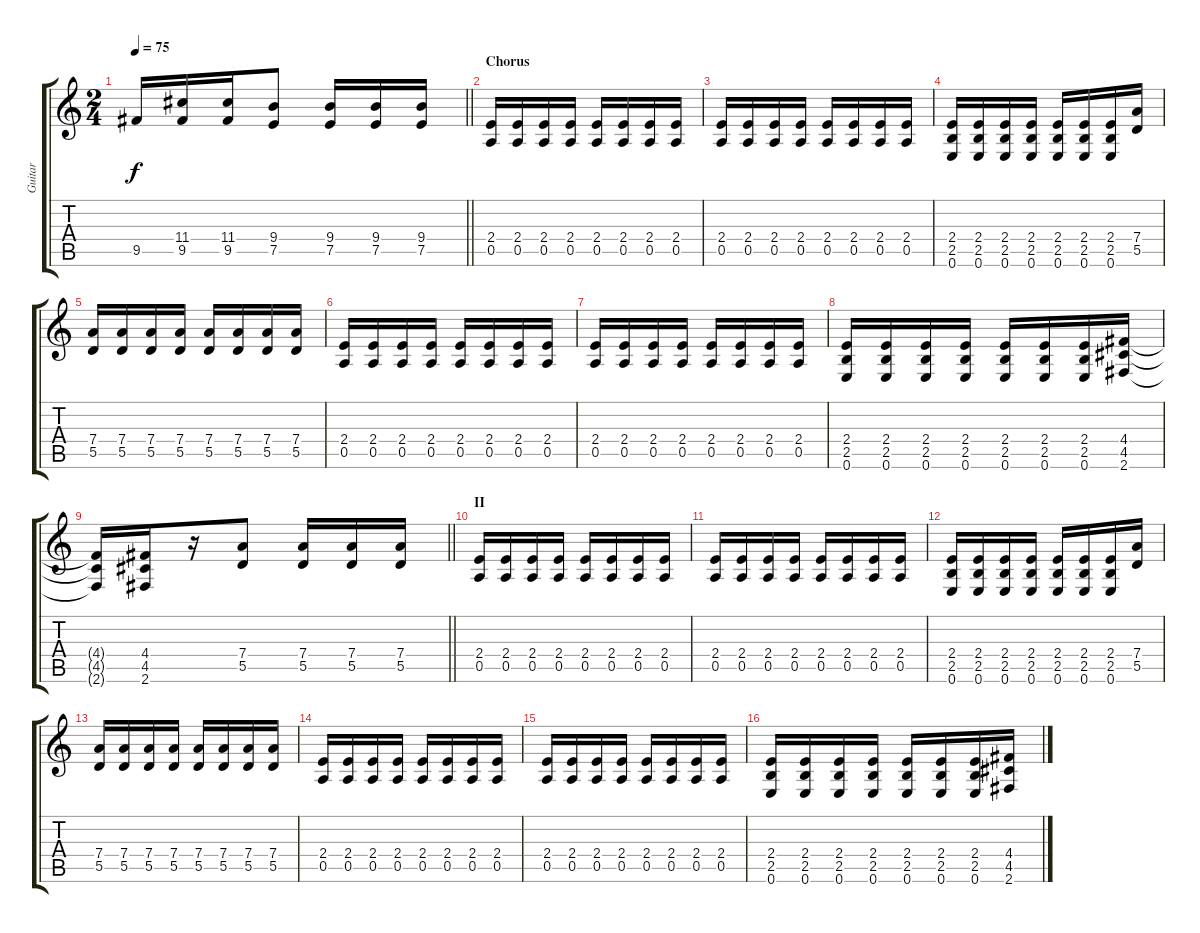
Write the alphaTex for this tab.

\track ("Guitar" "Guitar") {instrument distortionguitar}
\staff {score tabs}
\tuning (E4 B3 G3 D3 A2 E2) {hide}
\ts (2 4)
\tempo 75
\clef g2
\barLineRight lightlight
\ks c
9.5{t}.16{dy f} (11.4 9.5).16 (11.4 9.5).16 (9.4 7.5).8 (9.4 7.5).16 (9.4 7.5).16 (9.4 7.5).16 |
\section ("" "Chorus")
(2.4 0.5).16{volume 13} (2.4 0.5).16 (2.4 0.5).16 (2.4 0.5).16 (2.4 0.5).16 (2.4 0.5).16 (2.4 0.5).16 (2.4 0.5).16 |
(2.4 0.5).16 (2.4 0.5).16 (2.4 0.5).16 (2.4 0.5).16 (2.4 0.5).16 (2.4 0.5).16 (2.4 0.5).16 (2.4 0.5).16 |
(2.4 2.5 0.6).16 (2.4 2.5 0.6).16 (2.4 2.5 0.6).16 (2.4 2.5 0.6).16 (2.4 2.5 0.6).16 (2.4 2.5 0.6).16 (2.4 2.5 0.6).16 (7.4 5.5).16 |
(7.4 5.5).16 (7.4 5.5).16 (7.4 5.5).16 (7.4 5.5).16 (7.4 5.5).16 (7.4 5.5).16 (7.4 5.5).16 (7.4 5.5).16 |
(2.4 0.5).16 (2.4 0.5).16 (2.4 0.5).16 (2.4 0.5).16 (2.4 0.5).16 (2.4 0.5).16 (2.4 0.5).16 (2.4 0.5).16 |
(2.4 0.5).16 (2.4 0.5).16 (2.4 0.5).16 (2.4 0.5).16 (2.4 0.5).16 (2.4 0.5).16 (2.4 0.5).16 (2.4 0.5).16 |
(2.4 2.5 0.6).16 (2.4 2.5 0.6).16 (2.4 2.5 0.6).16 (2.4 2.5 0.6).16 (2.4 2.5 0.6).16 (2.4 2.5 0.6).16 (2.4 2.5 0.6).16 (4.4 4.5 2.6).16 |
\barLineRight lightlight
(4.4{t} 4.5{t} 2.6{t}).16 (4.4 4.5 2.6).16 r.16 (7.4 5.5).8 (7.4 5.5).16 (7.4 5.5).16 (7.4 5.5).16 |
\section ("" "II")
(2.4 0.5).16{volume 13} (2.4 0.5).16 (2.4 0.5).16 (2.4 0.5).16 (2.4 0.5).16 (2.4 0.5).16 (2.4 0.5).16 (2.4 0.5).16 |
(2.4 0.5).16 (2.4 0.5).16 (2.4 0.5).16 (2.4 0.5).16 (2.4 0.5).16 (2.4 0.5).16 (2.4 0.5).16 (2.4 0.5).16 |
(2.4 2.5 0.6).16 (2.4 2.5 0.6).16 (2.4 2.5 0.6).16 (2.4 2.5 0.6).16 (2.4 2.5 0.6).16 (2.4 2.5 0.6).16 (2.4 2.5 0.6).16 (7.4 5.5).16 |
(7.4 5.5).16 (7.4 5.5).16 (7.4 5.5).16 (7.4 5.5).16 (7.4 5.5).16 (7.4 5.5).16 (7.4 5.5).16 (7.4 5.5).16 |
(2.4 0.5).16 (2.4 0.5).16 (2.4 0.5).16 (2.4 0.5).16 (2.4 0.5).16 (2.4 0.5).16 (2.4 0.5).16 (2.4 0.5).16 |
(2.4 0.5).16 (2.4 0.5).16 (2.4 0.5).16 (2.4 0.5).16 (2.4 0.5).16 (2.4 0.5).16 (2.4 0.5).16 (2.4 0.5).16 |
(2.4 2.5 0.6).16 (2.4 2.5 0.6).16 (2.4 2.5 0.6).16 (2.4 2.5 0.6).16 (2.4 2.5 0.6).16 (2.4 2.5 0.6).16 (2.4 2.5 0.6).16 (4.4 4.5 2.6).16
